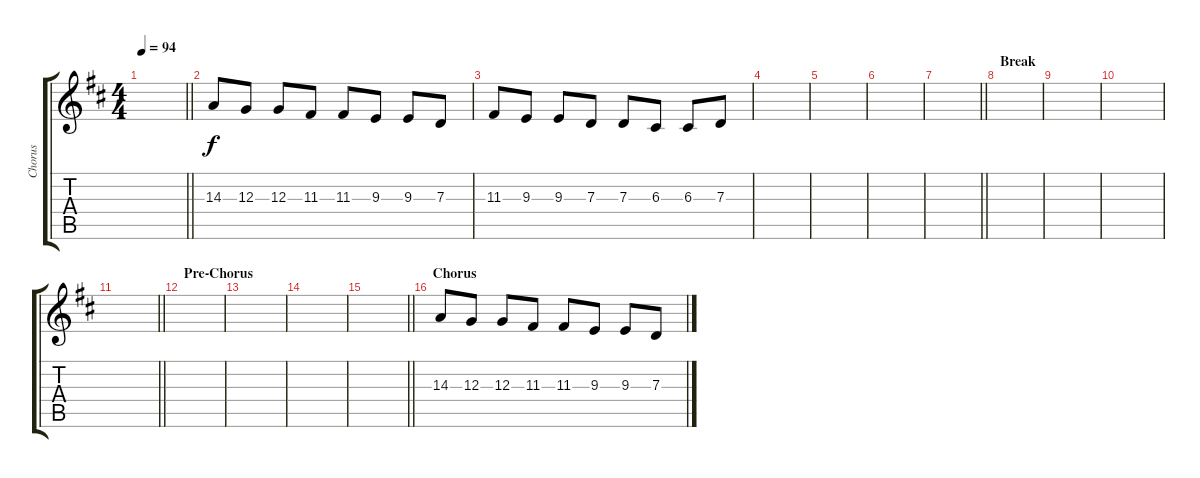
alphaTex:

\track ("Chorus" "Chorus") {instrument fx5brightness}
\staff {score tabs}
\tuning (E4 B3 G3 D3 A2 E2) {hide}
\ts (4 4)
\tempo 94
\clef g2
\barLineRight lightlight
\ks d
|
\section ("" "")
14.3.8 12.3.8 12.3.8 11.3.8 11.3.8 9.3.8 9.3.8 7.3.8 |
11.3.8 9.3.8 9.3.8 7.3.8 7.3.8 6.3.8 6.3.8 7.3.8 |
|
|
|
\barLineRight lightlight
|
\section ("" "Break")
|
|
|
\barLineRight lightlight
|
\section ("" "Pre-Chorus")
|
|
|
\barLineRight lightlight
|
\section ("" "Chorus")
14.3.8 12.3.8 12.3.8 11.3.8 11.3.8 9.3.8 9.3.8 7.3.8
